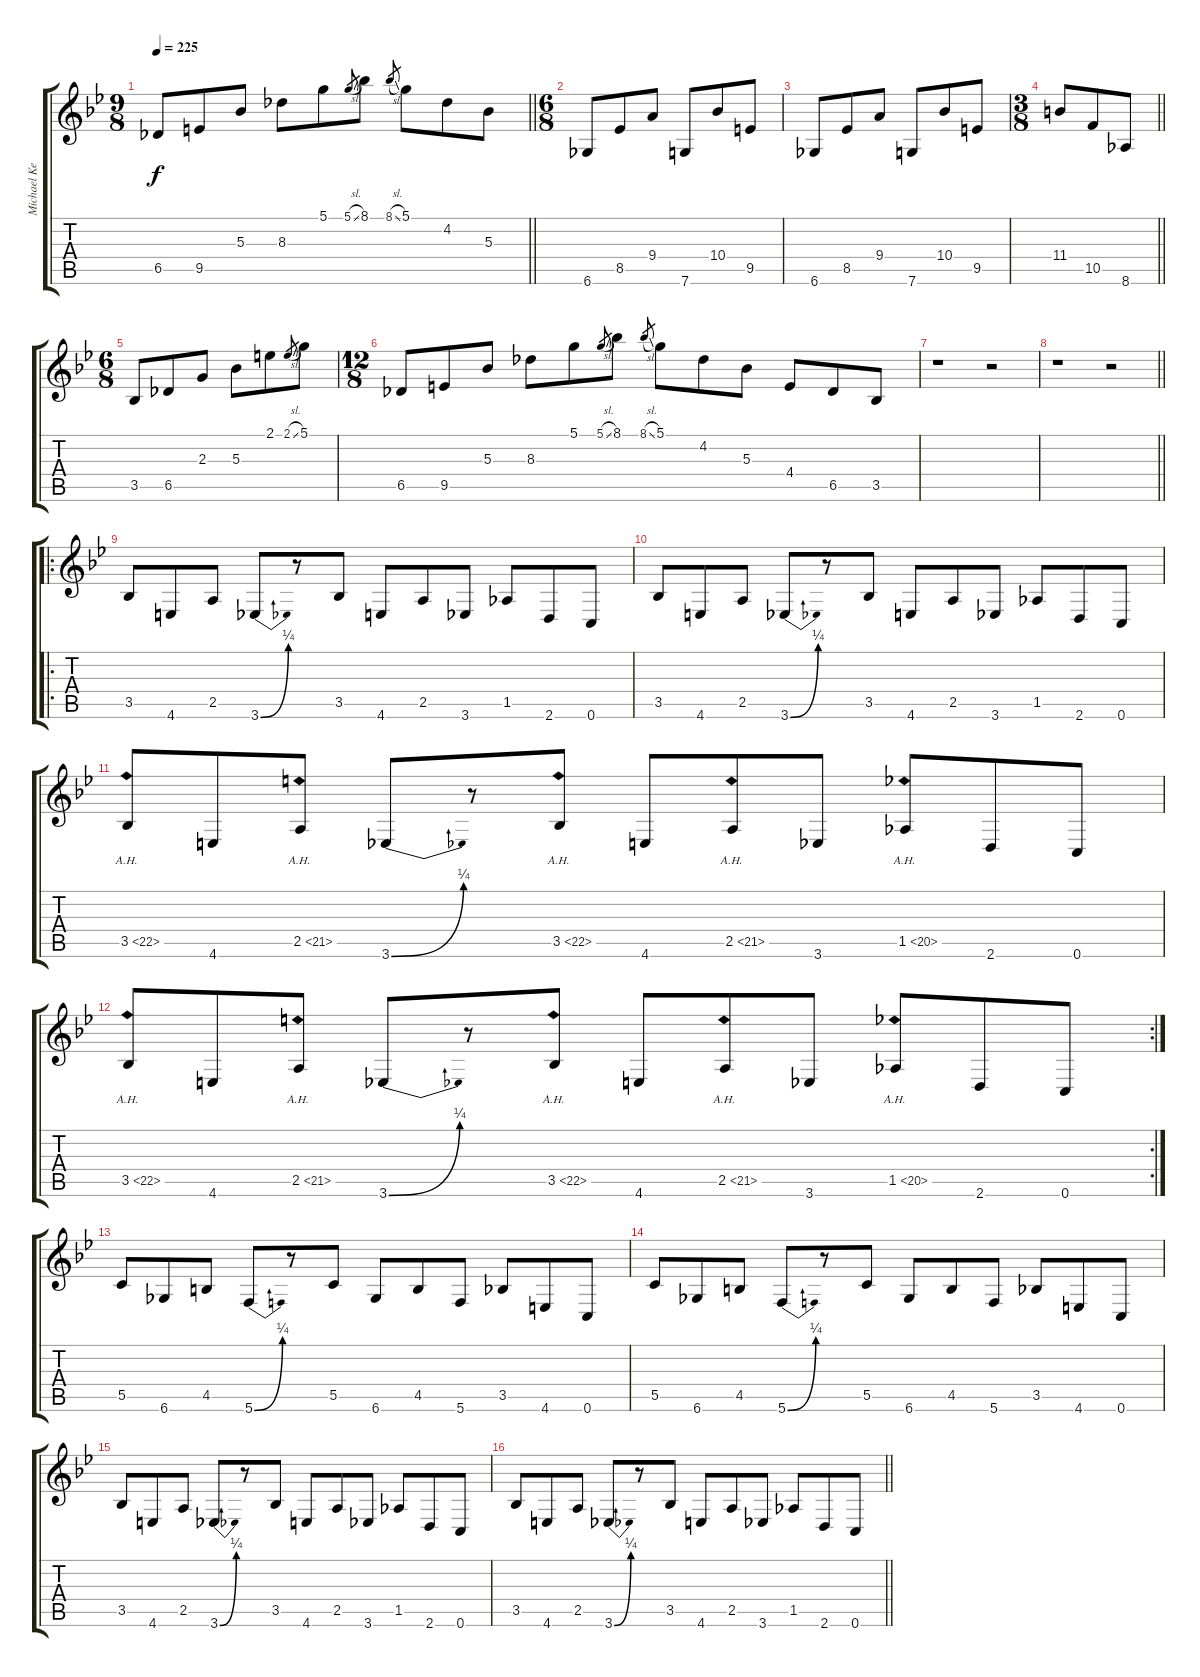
\track ("Michael Keene I" "Michael Ke") {instrument distortionguitar}
\staff {score tabs}
\tuning (D4 A3 F3 C3 G2 C2) {hide}
\ts (9 8)
\tempo 225
\clef g2
\barLineRight lightlight
\ks bb
6.5.8{dy f} 9.5.8 5.3.8 8.3.8 5.1.8 5.1{sl}.8{gr} 8.1.8 8.1{sl}.8{gr} 5.1.8 4.2.8 5.3.8 |
\ts (6 8)
\section ("" "")
6.6.8 8.5.8 9.4.8 7.6.8 10.4.8 9.5.8 |
6.6.8 8.5.8 9.4.8 7.6.8 10.4.8 9.5.8 |
\ts (3 8)
\barLineRight lightlight
11.4.8 10.5.8 8.6.8 |
\ts (6 8)
\section ("" "")
3.5.8 6.5.8 2.3.8 5.3.8 2.1.8 2.1{sl}.8{gr} 5.1.8 |
\ts (12 8)
6.5.8 9.5.8 5.3.8 8.3.8 5.1.8 5.1{sl}.8{gr} 8.1.8 8.1{sl}.8{gr} 5.1.8 4.2.8 5.3.8 4.4.8 6.5.8 3.5.8 |
r.1 r.2 |
\barLineRight lightlight
r.1 r.2 |
\ro
\section ("" "")
3.5.8 4.6.8 2.5.8 3.6{be (bend 0 0 60 1)}.8 r.8 3.5.8 4.6.8 2.5.8 3.6.8 1.5.8 2.6.8 0.6.8 |
3.5.8 4.6.8 2.5.8 3.6{be (bend 0 0 60 1)}.8 r.8 3.5.8 4.6.8 2.5.8 3.6.8 1.5.8 2.6.8 0.6.8 |
3.5{ah 19}.8 4.6.8 2.5{ah 19}.8 3.6{be (bend 0 0 60 1)}.8 r.8 3.5{ah 19}.8 4.6.8 2.5{ah 19}.8 3.6.8 1.5{ah 19}.8 2.6.8 0.6.8 |
\rc 2
3.5{ah 19}.8 4.6.8 2.5{ah 19}.8 3.6{be (bend 0 0 60 1)}.8 r.8 3.5{ah 19}.8 4.6.8 2.5{ah 19}.8 3.6.8 1.5{ah 19}.8 2.6.8 0.6.8 |
5.5.8 6.6.8 4.5.8 5.6{be (bend 0 0 60 1)}.8 r.8 5.5.8 6.6.8 4.5.8 5.6.8 3.5.8 4.6.8 0.6.8 |
5.5.8 6.6.8 4.5.8 5.6{be (bend 0 0 60 1)}.8 r.8 5.5.8 6.6.8 4.5.8 5.6.8 3.5.8 4.6.8 0.6.8 |
3.5.8 4.6.8 2.5.8 3.6{be (bend 0 0 60 1)}.8 r.8 3.5.8 4.6.8 2.5.8 3.6.8 1.5.8 2.6.8 0.6.8 |
\barLineRight lightlight
3.5.8 4.6.8 2.5.8 3.6{be (bend 0 0 60 1)}.8 r.8 3.5.8 4.6.8 2.5.8 3.6.8 1.5.8 2.6.8 0.6.8
